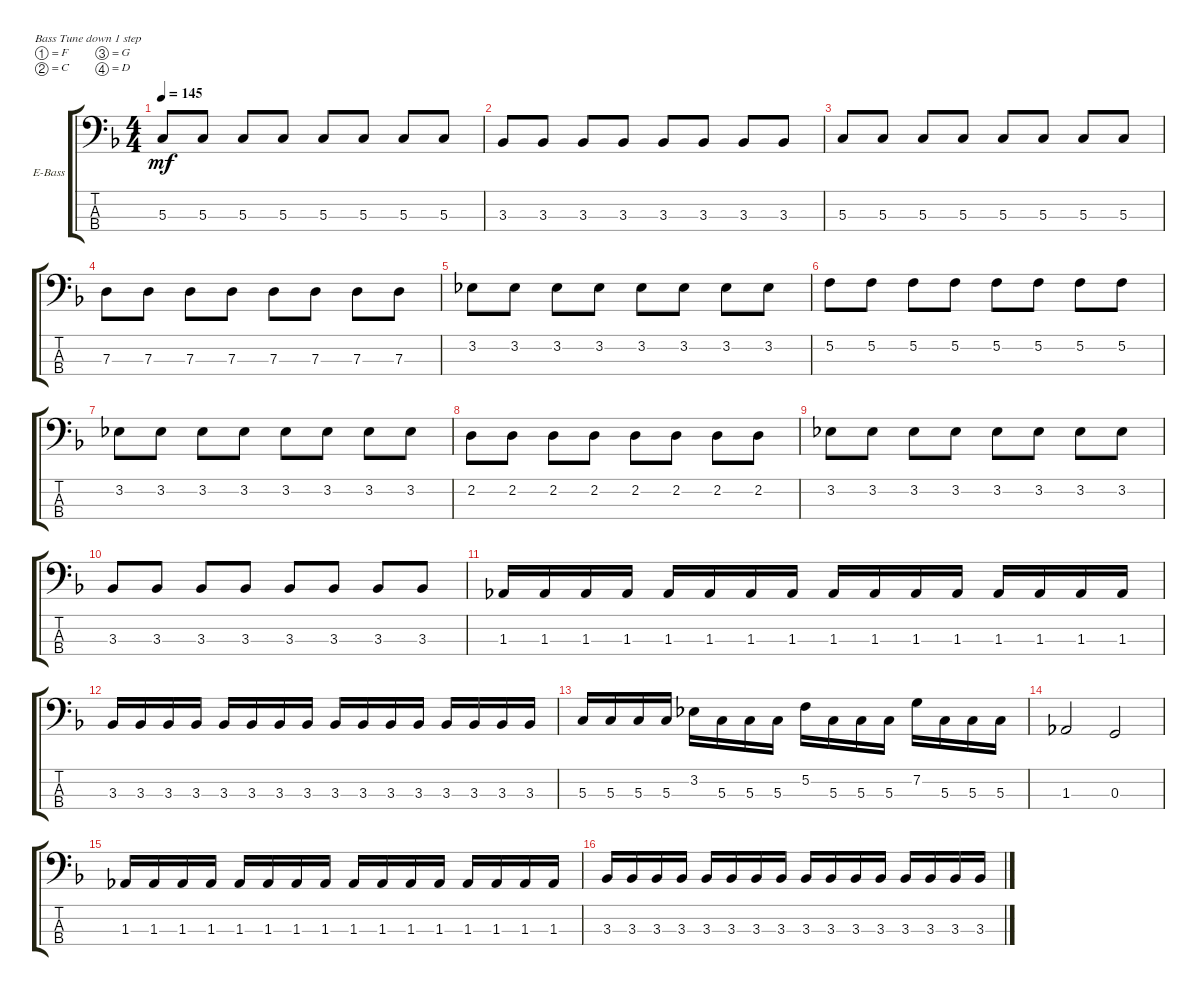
\defaultSystemsLayout 4
\bracketExtendMode groupsimilarinstruments
\firstSystemTrackNameOrientation horizontal
\otherSystemsTrackNameOrientation horizontal
\track ("Electric Bass" "E-Bass") {instrument electricbassfinger}
\staff {score tabs}
\tuning (F2 C2 G1 D1)
\ts (4 4)
\tempo 145
\clef f4
\ks dminor
5.3.8{dy mf} 5.3.8 5.3.8 5.3.8 5.3.8 5.3.8 5.3.8 5.3.8 |
3.3.8 3.3.8 3.3.8 3.3.8 3.3.8 3.3.8 3.3.8 3.3.8 |
5.3.8 5.3.8 5.3.8 5.3.8 5.3.8 5.3.8 5.3.8 5.3.8 |
7.3.8 7.3.8 7.3.8 7.3.8 7.3.8 7.3.8 7.3.8 7.3.8 |
3.2.8 3.2.8 3.2.8 3.2.8 3.2.8 3.2.8 3.2.8 3.2.8 |
5.2.8 5.2.8 5.2.8 5.2.8 5.2.8 5.2.8 5.2.8 5.2.8 |
3.2.8 3.2.8 3.2.8 3.2.8 3.2.8 3.2.8 3.2.8 3.2.8 |
2.2.8 2.2.8 2.2.8 2.2.8 2.2.8 2.2.8 2.2.8 2.2.8 |
3.2.8 3.2.8 3.2.8 3.2.8 3.2.8 3.2.8 3.2.8 3.2.8 |
3.3.8 3.3.8 3.3.8 3.3.8 3.3.8 3.3.8 3.3.8 3.3.8 |
1.3.16 1.3.16 1.3.16 1.3.16 1.3.16 1.3.16 1.3.16 1.3.16 1.3.16 1.3.16 1.3.16 1.3.16 1.3.16 1.3.16 1.3.16 1.3.16 |
3.3.16 3.3.16 3.3.16 3.3.16 3.3.16 3.3.16 3.3.16 3.3.16 3.3.16 3.3.16 3.3.16 3.3.16 3.3.16 3.3.16 3.3.16 3.3.16 |
5.3.16 5.3.16 5.3.16 5.3.16 3.2.16 5.3.16 5.3.16 5.3.16 5.2.16 5.3.16 5.3.16 5.3.16 7.2.16 5.3.16 5.3.16 5.3.16 |
1.3.2 0.3.2 |
1.3.16 1.3.16 1.3.16 1.3.16 1.3.16 1.3.16 1.3.16 1.3.16 1.3.16 1.3.16 1.3.16 1.3.16 1.3.16 1.3.16 1.3.16 1.3.16 |
3.3.16 3.3.16 3.3.16 3.3.16 3.3.16 3.3.16 3.3.16 3.3.16 3.3.16 3.3.16 3.3.16 3.3.16 3.3.16 3.3.16 3.3.16 3.3.16
